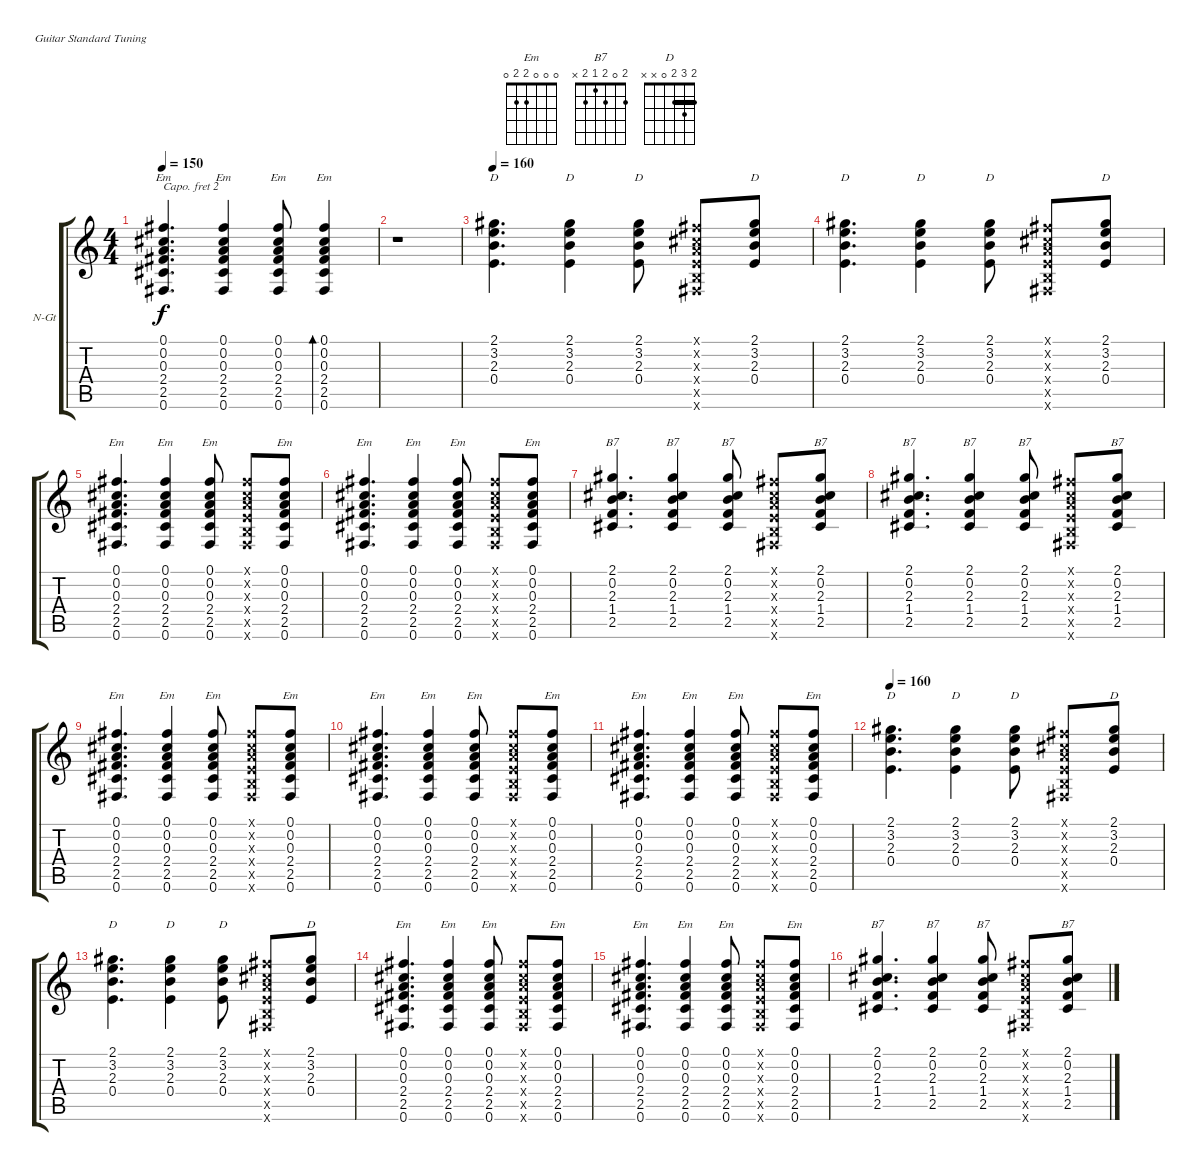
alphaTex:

\bracketExtendMode groupsimilarinstruments
\firstSystemTrackNameOrientation horizontal
\otherSystemsTrackNameOrientation horizontal
\track ("Rythm Guitars" "N-Gt") {instrument acousticguitarnylon}
\staff {score tabs}
\capo 2
\tuning (E4 B3 G3 D3 A2 E2)
\chord ("Em" 0 0 0 2 2 0) {showfingering false}
\chord ("B7" 2 0 2 1 2 x) {showfingering false}
\chord ("D" 2 3 2 0 x x) {showfingering false barre 2}
\ts (4 4)
\tempo 150
\clef g2
\ks c
(0.1 0.2 0.3 2.4 2.5 0.6).4{d ch "Em" dy f} (0.1 0.2 0.3 2.4 2.5 0.6).4{ch "Em"} (0.1 0.2 0.3 2.4 2.5 0.6).8{ch "Em"} (0.1 0.2 0.3 2.4 2.5 0.6).4{bd 480 ch "Em"} |
r.1 |
\tempo 160
(2.1 3.2 2.3 0.4).4{d ch "D"} (2.1 3.2 2.3 0.4).4{ch "D"} (2.1 3.2 2.3 0.4).8{ch "D"} (0.1{x} 0.2{x} 0.3{x} 0.4{x} 0.5{x} 0.6{x}).8 (2.1 3.2 2.3 0.4).8{ch "D"} |
(2.1 3.2 2.3 0.4).4{d ch "D"} (2.1 3.2 2.3 0.4).4{ch "D"} (2.1 3.2 2.3 0.4).8{ch "D"} (0.1{x} 0.2{x} 0.3{x} 0.4{x} 0.5{x} 0.6{x}).8 (2.1 3.2 2.3 0.4).8{ch "D"} |
(0.1 0.2 0.3 2.4 2.5 0.6).4{d ch "Em"} (0.1 0.2 0.3 2.4 2.5 0.6).4{ch "Em"} (0.1 0.2 0.3 2.4 2.5 0.6).8{ch "Em"} (0.1{x} 0.2{x} 0.3{x} 0.4{x} 0.5{x} 0.6{x}).8 (0.1 0.2 0.3 2.4 2.5 0.6).8{ch "Em"} |
(0.1 0.2 0.3 2.4 2.5 0.6).4{d ch "Em"} (0.1 0.2 0.3 2.4 2.5 0.6).4{ch "Em"} (0.1 0.2 0.3 2.4 2.5 0.6).8{ch "Em"} (0.1{x} 0.2{x} 0.3{x} 0.4{x} 0.5{x} 0.6{x}).8 (0.1 0.2 0.3 2.4 2.5 0.6).8{ch "Em"} |
(2.1 0.2 2.3 1.4 2.5).4{d ch "B7"} (2.1 0.2 2.3 1.4 2.5).4{ch "B7"} (2.1 0.2 2.3 1.4 2.5).8{ch "B7"} (0.1{x} 0.2{x} 0.3{x} 0.4{x} 0.5{x} 0.6{x}).8 (2.1 0.2 2.3 1.4 2.5).8{ch "B7"} |
(2.1 0.2 2.3 1.4 2.5).4{d ch "B7"} (2.1 0.2 2.3 1.4 2.5).4{ch "B7"} (2.1 0.2 2.3 1.4 2.5).8{ch "B7"} (0.1{x} 0.2{x} 0.3{x} 0.4{x} 0.5{x} 0.6{x}).8 (2.1 0.2 2.3 1.4 2.5).8{ch "B7"} |
(0.1 0.2 0.3 2.4 2.5 0.6).4{d ch "Em"} (0.1 0.2 0.3 2.4 2.5 0.6).4{ch "Em"} (0.1 0.2 0.3 2.4 2.5 0.6).8{ch "Em"} (0.1{x} 0.2{x} 0.3{x} 0.4{x} 0.5{x} 0.6{x}).8 (0.1 0.2 0.3 2.4 2.5 0.6).8{ch "Em"} |
(0.1 0.2 0.3 2.4 2.5 0.6).4{d ch "Em"} (0.1 0.2 0.3 2.4 2.5 0.6).4{ch "Em"} (0.1 0.2 0.3 2.4 2.5 0.6).8{ch "Em"} (0.1{x} 0.2{x} 0.3{x} 0.4{x} 0.5{x} 0.6{x}).8 (0.1 0.2 0.3 2.4 2.5 0.6).8{ch "Em"} |
(0.1 0.2 0.3 2.4 2.5 0.6).4{d ch "Em"} (0.1 0.2 0.3 2.4 2.5 0.6).4{ch "Em"} (0.1 0.2 0.3 2.4 2.5 0.6).8{ch "Em"} (0.1{x} 0.2{x} 0.3{x} 0.4{x} 0.5{x} 0.6{x}).8 (0.1 0.2 0.3 2.4 2.5 0.6).8{ch "Em"} |
\tempo 160
(2.1 3.2 2.3 0.4).4{d ch "D"} (2.1 3.2 2.3 0.4).4{ch "D"} (2.1 3.2 2.3 0.4).8{ch "D"} (0.1{x} 0.2{x} 0.3{x} 0.4{x} 0.5{x} 0.6{x}).8 (2.1 3.2 2.3 0.4).8{ch "D"} |
(2.1 3.2 2.3 0.4).4{d ch "D"} (2.1 3.2 2.3 0.4).4{ch "D"} (2.1 3.2 2.3 0.4).8{ch "D"} (0.1{x} 0.2{x} 0.3{x} 0.4{x} 0.5{x} 0.6{x}).8 (2.1 3.2 2.3 0.4).8{ch "D"} |
(0.1 0.2 0.3 2.4 2.5 0.6).4{d ch "Em"} (0.1 0.2 0.3 2.4 2.5 0.6).4{ch "Em"} (0.1 0.2 0.3 2.4 2.5 0.6).8{ch "Em"} (0.1{x} 0.2{x} 0.3{x} 0.4{x} 0.5{x} 0.6{x}).8 (0.1 0.2 0.3 2.4 2.5 0.6).8{ch "Em"} |
(0.1 0.2 0.3 2.4 2.5 0.6).4{d ch "Em"} (0.1 0.2 0.3 2.4 2.5 0.6).4{ch "Em"} (0.1 0.2 0.3 2.4 2.5 0.6).8{ch "Em"} (0.1{x} 0.2{x} 0.3{x} 0.4{x} 0.5{x} 0.6{x}).8 (0.1 0.2 0.3 2.4 2.5 0.6).8{ch "Em"} |
(2.1 0.2 2.3 1.4 2.5).4{d ch "B7"} (2.1 0.2 2.3 1.4 2.5).4{ch "B7"} (2.1 0.2 2.3 1.4 2.5).8{ch "B7"} (0.1{x} 0.2{x} 0.3{x} 0.4{x} 0.5{x} 0.6{x}).8 (2.1 0.2 2.3 1.4 2.5).8{ch "B7"}
